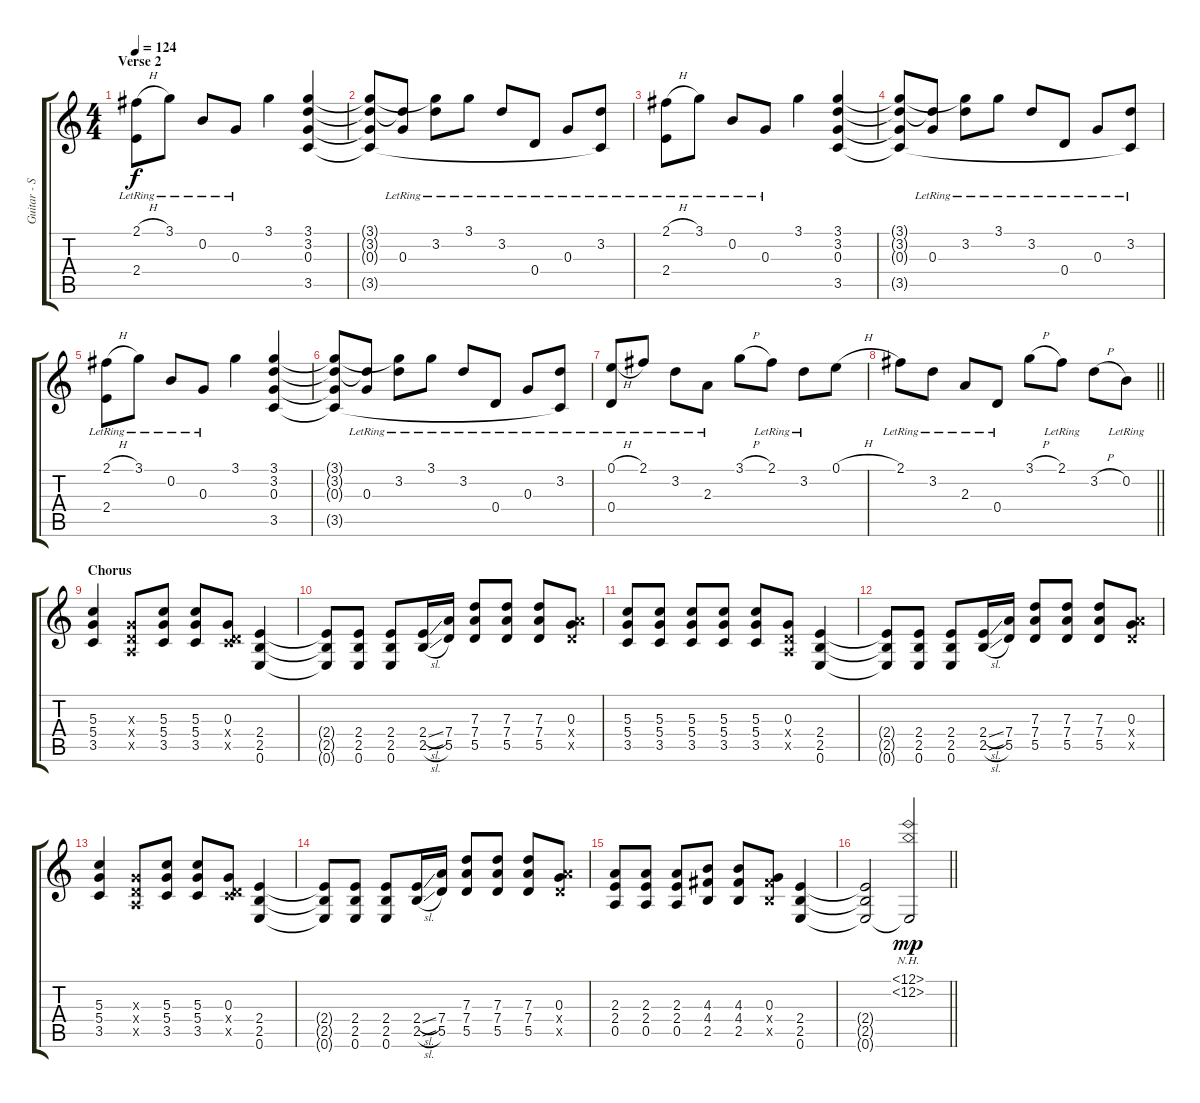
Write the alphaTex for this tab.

\track ("Guitar - Shaun Morgan" "Guitar - S") {instrument acousticguitarsteel}
\staff {score tabs}
\tuning (E4 B3 G3 D3 A2 E2) {hide}
\ts (4 4)
\section ("" "Verse 2")
\tempo 124
\clef g2
\ks c
(2.1{h} 2.4{lr}).8{dy f} 3.1{lr}.8 0.2{lr}.8 0.3{lr}.8 3.1.4 (3.1 3.2 0.3 3.5).4 |
(3.1{t} 3.2{t} 0.3{t} 3.5{t}).8 (3.2{t} 0.3{lr}).8 (3.1{t} 3.2{lr}).8 3.1{lr}.8 3.2{lr}.8 0.4{lr}.8 0.3{lr}.8 (3.2{lr} 3.5{t}).8 |
(2.1{h} 2.4{lr}).8 3.1{lr}.8 0.2{lr}.8 0.3{lr}.8 3.1.4 (3.1 3.2 0.3 3.5).4 |
(3.1{t} 3.2{t} 0.3{t} 3.5{t}).8 (3.2{t} 0.3{lr}).8 (3.1{t} 3.2{lr}).8 3.1{lr}.8 3.2{lr}.8 0.4{lr}.8 0.3{lr}.8 (3.2{lr} 3.5{t}).8 |
(2.1{h} 2.4{lr}).8 3.1{lr}.8 0.2{lr}.8 0.3{lr}.8 3.1.4 (3.1 3.2 0.3 3.5).4 |
(3.1{t} 3.2{t} 0.3{t} 3.5{t}).8 (3.2{t} 0.3{lr}).8 (3.1{t} 3.2{lr}).8 3.1{lr}.8 3.2{lr}.8 0.4{lr}.8 0.3{lr}.8 (3.2{lr} 3.5{t}).8 |
(0.1{h} 0.4{lr}).8 2.1{lr}.8 3.2{lr}.8 2.3{lr}.8 3.1{h}.8 2.1{lr}.8 3.2{lr}.8 0.1{h}.8 |
\barLineRight lightlight
2.1{lr}.8 3.2{lr}.8 2.3{lr}.8 0.4{lr}.8 3.1{h}.8 2.1{lr}.8 3.2{h}.8 0.2{lr}.8 |
\section ("" "Chorus")
(5.3 5.4 3.5).4 (0.3{x} 0.4{x} 0.5{x}).8 (5.3 5.4 3.5).8 (5.3 5.4 3.5).8 (0.3 0.4{x} 3.5{x}).8 (2.4 2.5 0.6).4 |
(2.4{t} 2.5{t} 0.6{t}).8 (2.4 2.5 0.6).8 (2.4 2.5 0.6).8 (2.4{sl} 2.5{sl}).16 (7.4 5.5).16 (7.3 7.4 5.5).8 (7.3 7.4 5.5).8 (7.3 7.4 5.5).8 (0.3 7.4{x} 5.5{x}).8 |
(5.3 5.4 3.5).8 (5.3 5.4 3.5).8 (5.3 5.4 3.5).8 (5.3 5.4 3.5).8 (5.3 5.4 3.5).8 (0.3 0.4{x} 0.5{x}).8 (2.4 2.5 0.6).4 |
(2.4{t} 2.5{t} 0.6{t}).8 (2.4 2.5 0.6).8 (2.4 2.5 0.6).8 (2.4{sl} 2.5{sl}).16 (7.4 5.5).16 (7.3 7.4 5.5).8 (7.3 7.4 5.5).8 (7.3 7.4 5.5).8 (0.3 7.4{x} 5.5{x}).8 |
(5.3 5.4 3.5).4 (0.3{x} 0.4{x} 0.5{x}).8 (5.3 5.4 3.5).8 (5.3 5.4 3.5).8 (0.3 0.4{x} 3.5{x}).8 (2.4 2.5 0.6).4 |
(2.4{t} 2.5{t} 0.6{t}).8 (2.4 2.5 0.6).8 (2.4 2.5 0.6).8 (2.4{sl} 2.5{sl}).16 (7.4 5.5).16 (7.3 7.4 5.5).8 (7.3 7.4 5.5).8 (7.3 7.4 5.5).8 (0.3 7.4{x} 5.5{x}).8 |
(2.3 2.4 0.5).8 (2.3 2.4 0.5).8 (2.3 2.4 0.5).8 (4.3 4.4 2.5).8 (4.3 4.4 2.5).8 (0.3 4.4{x} 2.5{x}).8 (2.4 2.5 0.6).4 |
\barLineRight lightlight
(2.4{t} 2.5{t} 0.6{t}).2 (12.1{nh} 12.2{nh} 0.6{t}).2{dy mp}
